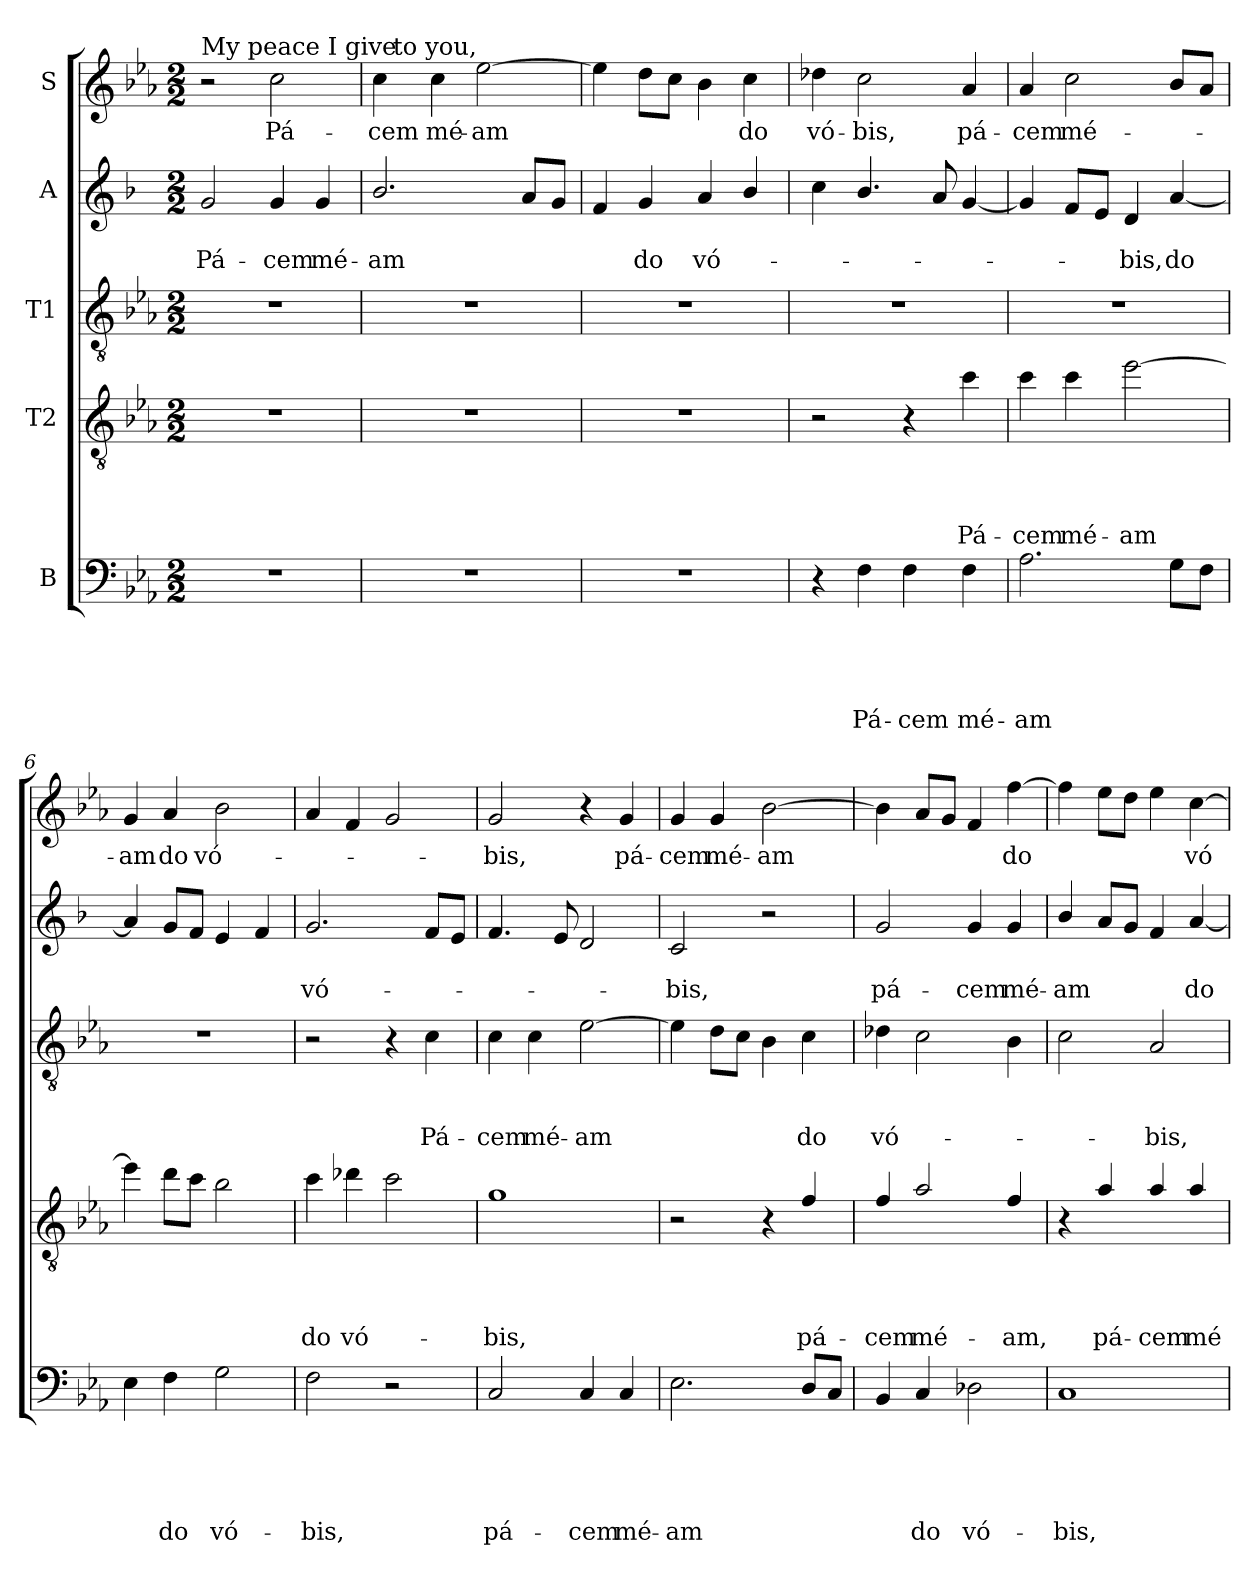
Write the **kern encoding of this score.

**kern	**text	**text	**text	**text	**text	**kern	**text	**text	**text	**text	**kern	**text	**text	**text	**kern	**text	**text	**kern	**text
*part5	*part5	*part5	*part5	*part5	*part5	*part4	*part4	*part4	*part4	*part4	*part3	*part3	*part3	*part3	*part2	*part2	*part2	*part1	*part1
*staff5	*staff5	*staff5	*staff5	*staff5	*staff5	*staff4	*staff4	*staff4	*staff4	*staff4	*staff3	*staff3	*staff3	*staff3	*staff2	*staff2	*staff2	*staff1	*staff1
*I"B	*	*	*	*	*	*I"T2	*	*	*	*	*I"T1	*	*	*	*I"A	*	*	*I"S	*
*clefF4	*	*	*	*	*	*clefGv2	*	*	*	*	*clefGv2	*	*	*	*clefG2	*	*	*clefG2	*
*	*	*	*	*	*	*ITrd8c14	*	*	*	*	*	*	*	*	*ITrd1c2	*	*	*	*
*k[b-e-a-]	*	*	*	*	*	*k[b-e-a-]	*	*	*	*	*k[b-e-a-]	*	*	*	*k[b-e-a-]	*	*	*k[b-e-a-]	*
*E-:	*	*	*	*	*	*E-:	*	*	*	*	*E-:	*	*	*	*E-:	*	*	*E-:	*
*M2/2	*	*	*	*	*	*M2/2	*	*	*	*	*M2/2	*	*	*	*M2/2	*	*	*M2/2	*
=1	=1	=1	=1	=1	=1	=1	=1	=1	=1	=1	=1	=1	=1	=1	=1	=1	=1	=1	=1
!	!	!	!	!	!	!	!	!	!	!	!	!	!	!	!	!	!	!LO:TX:a:t=My peace I give	!
!	!	!	!	!	!	!	!	!	!	!	!	!	!	!	!	!	!LO:LY:b	!	!
1r	.	.	.	.	.	1r	.	.	.	.	1r	.	.	.	2f/	.	Pá-	2r	.
!	!	!	!	!	!	!	!	!	!	!	!	!	!	!	!	!	!LO:LY:b	!	!LO:LY:b
.	.	.	.	.	.	.	.	.	.	.	.	.	.	.	4f/	.	-cem	2cc\	Pá-
!	!	!	!	!	!	!	!	!	!	!	!	!	!	!	!	!	!LO:LY:b	!	!
.	.	.	.	.	.	.	.	.	.	.	.	.	.	.	4f/	.	mé-	.	.
=2	=2	=2	=2	=2	=2	=2	=2	=2	=2	=2	=2	=2	=2	=2	=2	=2	=2	=2	=2
!	!	!	!	!	!	!	!	!	!	!	!	!	!	!	!	!	!LO:LY:b	!	!LO:LY:b
*	*	*	*	*	*	*	*	*	*	*	*	*	*	*	*	*	*	*^	*
1r	.	.	.	.	.	1r	.	.	.	.	1r	.	.	.	2.a-/	.	-am	4cc\	16ryy	-cem
!	!	!	!	!	!	!	!	!	!	!	!	!	!	!	!	!	!	!	!LO:TX:a:t=to you,	!
.	.	.	.	.	.	.	.	.	.	.	.	.	.	.	.	.	.	.	2...ryy	.
!	!	!	!	!	!	!	!	!	!	!	!	!	!	!	!	!	!	!	!	!LO:LY:b
.	.	.	.	.	.	.	.	.	.	.	.	.	.	.	.	.	.	4cc\	.	mé-
!	!	!	!	!	!	!	!	!	!	!	!	!	!	!	!	!	!	!	!	!LO:LY:b
.	.	.	.	.	.	.	.	.	.	.	.	.	.	.	.	.	.	[2ee-\	.	-am
.	.	.	.	.	.	.	.	.	.	.	.	.	.	.	8g/L	.	.	.	.	.
.	.	.	.	.	.	.	.	.	.	.	.	.	.	.	8f/J	.	.	.	.	.
*	*	*	*	*	*	*	*	*	*	*	*	*	*	*	*	*	*	*v	*v	*
=3	=3	=3	=3	=3	=3	=3	=3	=3	=3	=3	=3	=3	=3	=3	=3	=3	=3	=3	=3
1r	.	.	.	.	.	1r	.	.	.	.	1r	.	.	.	4e-/	.	.	4ee-\]	.
!	!	!	!	!	!	!	!	!	!	!	!	!	!	!	!	!	!LO:LY:b	!	!
.	.	.	.	.	.	.	.	.	.	.	.	.	.	.	4f/	.	do	8dd\L	.
.	.	.	.	.	.	.	.	.	.	.	.	.	.	.	.	.	.	8cc\J	.
!	!	!	!	!	!	!	!	!	!	!	!	!	!	!	!	!	!LO:LY:b	!	!
.	.	.	.	.	.	.	.	.	.	.	.	.	.	.	4g/	.	vó-	4b-\	.
!	!	!	!	!	!	!	!	!	!	!	!	!	!	!	!	!	!	!	!LO:LY:b
.	.	.	.	.	.	.	.	.	.	.	.	.	.	.	4a-/	.	.	4cc\	do
=4	=4	=4	=4	=4	=4	=4	=4	=4	=4	=4	=4	=4	=4	=4	=4	=4	=4	=4	=4
!	!	!	!	!	!	!	!	!	!	!	!	!	!	!	!	!	!	!	!LO:LY:b
4r	.	.	.	.	.	2r	.	.	.	.	1r	.	.	.	4b-\	.	.	4dd-\	vó-
!	!	!	!	!	!LO:LY:b	!	!	!	!	!	!	!	!	!	!	!	!	!	!LO:LY:b
4F\	.	.	.	.	Pá-	.	.	.	.	.	.	.	.	.	4.a-/	.	.	2cc\	-bis,
!	!	!	!	!	!LO:LY:b	!	!	!	!	!	!	!	!	!	!	!	!	!	!
4F\	.	.	.	.	-cem	4r	.	.	.	.	.	.	.	.	.	.	.	.	.
.	.	.	.	.	.	.	.	.	.	.	.	.	.	.	8g/	.	.	.	.
!	!	!	!	!	!LO:LY:b	!	!	!	!	!LO:LY:b	!	!	!	!	!	!	!	!	!LO:LY:b
4F\	.	.	.	.	mé-	4c\	.	.	.	Pá-	.	.	.	.	[4f/	.	.	4a-/	pá-
=5	=5	=5	=5	=5	=5	=5	=5	=5	=5	=5	=5	=5	=5	=5	=5	=5	=5	=5	=5
!	!	!	!	!	!LO:LY:b	!	!	!	!	!LO:LY:b	!	!	!	!	!	!	!	!	!LO:LY:b
2.A-\	.	.	.	.	-am	4c\	.	.	.	-cem	1r	.	.	.	4f/]	.	.	4a-/	-cem
!	!	!	!	!	!	!	!	!	!	!LO:LY:b	!	!	!	!	!	!	!	!	!LO:LY:b
.	.	.	.	.	.	4c\	.	.	.	mé-	.	.	.	.	8e-/L	.	.	2cc\	mé-
.	.	.	.	.	.	.	.	.	.	.	.	.	.	.	8d/J	.	.	.	.
!	!	!	!	!	!	!	!	!	!	!LO:LY:b	!	!	!	!	!	!	!LO:LY:b	!	!
.	.	.	.	.	.	[2e-\	.	.	.	-am	.	.	.	.	4c/	.	-bis,	.	.
!	!	!	!	!	!	!	!	!	!	!	!	!	!	!	!	!	!LO:LY:b	!	!
8G\L	.	.	.	.	.	.	.	.	.	.	.	.	.	.	[4g/	.	do	8b-/L	.
8F\J	.	.	.	.	.	.	.	.	.	.	.	.	.	.	.	.	.	8a-/J	.
!!LO:PB:g=z
=6	=6	=6	=6	=6	=6	=6	=6	=6	=6	=6	=6	=6	=6	=6	=6	=6	=6	=6	=6
!	!	!	!	!	!	!	!	!	!	!	!	!	!	!	!	!	!	!	!LO:LY:b
4E-\	.	.	.	.	.	4e-\]	.	.	.	.	1r	.	.	.	4g/]	.	.	4g/	-am
!	!	!	!	!	!LO:LY:b	!	!	!	!	!	!	!	!	!	!	!	!	!	!LO:LY:b
4F\	.	.	.	.	do	8d\L	.	.	.	.	.	.	.	.	8f/L	.	.	4a-/	do
.	.	.	.	.	.	8c\J	.	.	.	.	.	.	.	.	8e-/J	.	.	.	.
!	!	!	!	!	!LO:LY:b	!	!	!	!	!	!	!	!	!	!	!	!	!	!LO:LY:b
2G\	.	.	.	.	vó-	2B-\	.	.	.	.	.	.	.	.	4d/	.	.	2b-\	vó-
.	.	.	.	.	.	.	.	.	.	.	.	.	.	.	4e-/	.	.	.	.
=7	=7	=7	=7	=7	=7	=7	=7	=7	=7	=7	=7	=7	=7	=7	=7	=7	=7	=7	=7
!	!	!	!	!	!LO:LY:b	!	!	!	!	!LO:LY:b	!	!	!	!	!	!	!LO:LY:b	!	!
2F\	.	.	.	.	-bis,	4c\	.	.	.	do	2r	.	.	.	2.f/	.	vó-	4a-/	.
!	!	!	!	!	!	!	!	!	!	!LO:LY:b	!	!	!	!	!	!	!	!	!
.	.	.	.	.	.	4d-X\	.	.	.	vó-	.	.	.	.	.	.	.	4f/	.
2r	.	.	.	.	.	2c\	.	.	.	.	4r	.	.	.	.	.	.	2g/	.
!	!	!	!	!	!	!	!	!	!	!	!	!	!	!LO:LY:b	!	!	!	!	!
.	.	.	.	.	.	.	.	.	.	.	4c\	.	.	Pá-	8e-/L	.	.	.	.
.	.	.	.	.	.	.	.	.	.	.	.	.	.	.	8d/J	.	.	.	.
=8	=8	=8	=8	=8	=8	=8	=8	=8	=8	=8	=8	=8	=8	=8	=8	=8	=8	=8	=8
!	!	!	!	!	!LO:LY:b	!	!	!	!	!LO:LY:b	!	!	!	!LO:LY:b	!	!	!	!	!LO:LY:b
2C/	.	.	.	.	pá-	1G	.	.	.	-bis,	4c\	.	.	-cem	4.e-/	.	.	2g/	-bis,
!	!	!	!	!	!	!	!	!	!	!	!	!	!	!LO:LY:b	!	!	!	!	!
.	.	.	.	.	.	.	.	.	.	.	4c\	.	.	mé-	.	.	.	.	.
.	.	.	.	.	.	.	.	.	.	.	.	.	.	.	8d/	.	.	.	.
!	!	!	!	!	!LO:LY:b	!	!	!	!	!	!	!	!	!LO:LY:b	!	!	!	!	!
4C/	.	.	.	.	-cem	.	.	.	.	.	[2e-\	.	.	-am	2c/	.	.	4r	.
!	!	!	!	!	!LO:LY:b	!	!	!	!	!	!	!	!	!	!	!	!	!	!LO:LY:b
4C/	.	.	.	.	mé-	.	.	.	.	.	.	.	.	.	.	.	.	4g/	pá-
=9	=9	=9	=9	=9	=9	=9	=9	=9	=9	=9	=9	=9	=9	=9	=9	=9	=9	=9	=9
!	!	!	!	!	!LO:LY:b	!	!	!	!	!	!	!	!	!	!	!	!LO:LY:b	!	!LO:LY:b
2.E-\	.	.	.	.	-am	2r	.	.	.	.	4e-\]	.	.	.	2B-/	.	-bis,	4g/	-cem
!	!	!	!	!	!	!	!	!	!	!	!	!	!	!	!	!	!	!	!LO:LY:b
.	.	.	.	.	.	.	.	.	.	.	8d\L	.	.	.	.	.	.	4g/	mé-
.	.	.	.	.	.	.	.	.	.	.	8c\J	.	.	.	.	.	.	.	.
!	!	!	!	!	!	!	!	!	!	!	!	!	!	!	!	!	!	!	!LO:LY:b
.	.	.	.	.	.	4r	.	.	.	.	4B-\	.	.	.	2r	.	.	[2b-\	-am
!	!	!	!	!	!	!	!	!	!	!LO:LY:b	!	!	!	!LO:LY:b	!	!	!	!	!
8D/L	.	.	.	.	.	4F/	.	.	.	pá-	4c\	.	.	do	.	.	.	.	.
8C/J	.	.	.	.	.	.	.	.	.	.	.	.	.	.	.	.	.	.	.
=10	=10	=10	=10	=10	=10	=10	=10	=10	=10	=10	=10	=10	=10	=10	=10	=10	=10	=10	=10
!	!	!	!	!	!	!	!	!	!	!LO:LY:b	!	!	!	!LO:LY:b	!	!	!LO:LY:b	!	!
4BB-/	.	.	.	.	.	4F/	.	.	.	-cem	4d-X\	.	.	vó-	2f/	.	pá-	4b-\]	.
!	!	!	!	!	!LO:LY:b	!	!	!	!	!LO:LY:b	!	!	!	!	!	!	!	!	!
4C/	.	.	.	.	do	2A-/	.	.	.	mé-	2c\	.	.	.	.	.	.	8a-/L	.
.	.	.	.	.	.	.	.	.	.	.	.	.	.	.	.	.	.	8g/J	.
!	!	!	!	!	!LO:LY:b	!	!	!	!	!	!	!	!	!	!	!	!LO:LY:b	!	!
2D-X\	.	.	.	.	vó-	.	.	.	.	.	.	.	.	.	4f/	.	-cem	4f/	.
!	!	!	!	!	!	!	!	!	!	!LO:LY:b	!	!	!	!	!	!	!LO:LY:b	!	!LO:LY:b
.	.	.	.	.	.	4F/	.	.	.	-am,	4B-\	.	.	.	4f/	.	mé-	[4ff\	do
!!LO:LB:g=z
=11	=11	=11	=11	=11	=11	=11	=11	=11	=11	=11	=11	=11	=11	=11	=11	=11	=11	=11	=11
!	!	!	!	!	!LO:LY:b	!	!	!	!	!	!	!	!	!	!	!	!LO:LY:b	!	!
1C	.	.	.	.	-bis,	4r	.	.	.	.	2c\	.	.	.	4a-/	.	-am	4ff\]	.
!	!	!	!	!	!	!	!	!	!	!LO:LY:b	!	!	!	!	!	!	!	!	!
.	.	.	.	.	.	4A-/	.	.	.	pá-	.	.	.	.	8g/L	.	.	8ee-\L	.
.	.	.	.	.	.	.	.	.	.	.	.	.	.	.	8f/J	.	.	8dd\J	.
!	!	!	!	!	!	!	!	!	!	!LO:LY:b	!	!	!	!LO:LY:b	!	!	!	!	!
.	.	.	.	.	.	4A-/	.	.	.	-cem	2A-/	.	.	-bis,	4e-/	.	.	4ee-\	.
!	!	!	!	!	!	!	!	!	!	!LO:LY:b	!	!	!	!	!	!	!LO:LY:b	!	!LO:LY:b
.	.	.	.	.	.	4A-/	.	.	.	mé-	.	.	.	.	[4g/	.	do	[4cc\	vó-
=	=	=	=	=	=	=	=	=	=	=	=	=	=	=	=	=	=	=	=
*-	*-	*-	*-	*-	*-	*-	*-	*-	*-	*-	*-	*-	*-	*-	*-	*-	*-	*-	*-
